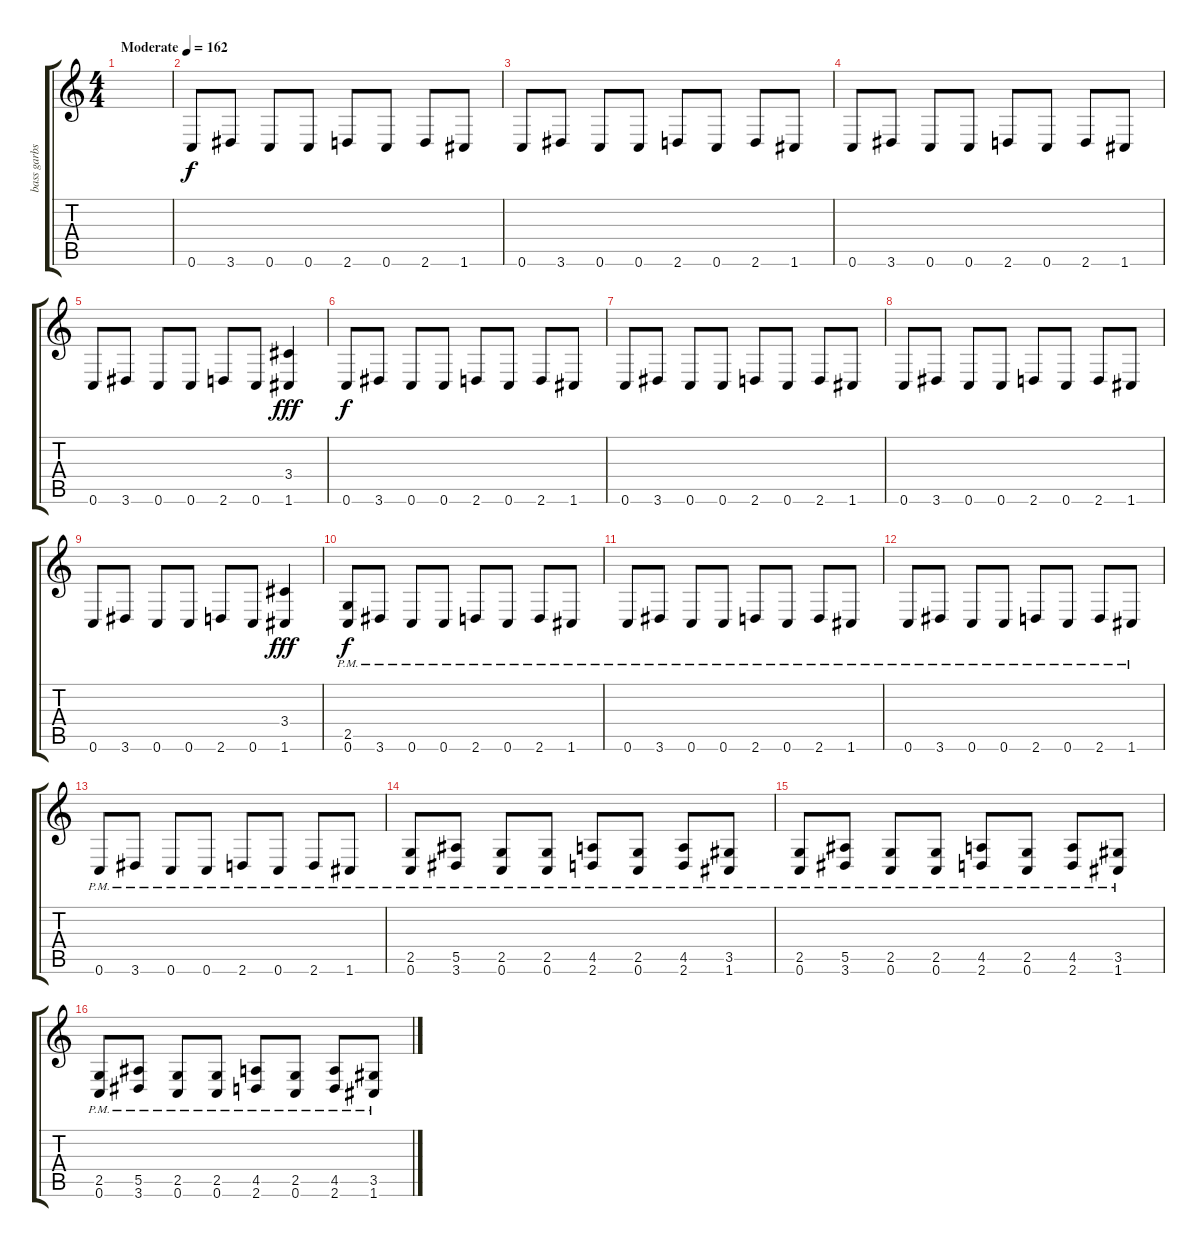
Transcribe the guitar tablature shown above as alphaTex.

\track ("bass garbs" "bass garbs") {instrument slapbass1}
\staff {score tabs}
\tuning (C4 G3 Eb3 Bb2 F2 C2) {hide}
\ts (4 4)
\tempo (162 "Moderate")
\clef g2
\ks c
|
0.6.8 3.6.8 0.6.8 0.6.8 2.6.8 0.6.8 2.6.8 1.6.8 |
0.6.8 3.6.8 0.6.8 0.6.8 2.6.8 0.6.8 2.6.8 1.6.8 |
0.6.8 3.6.8 0.6.8 0.6.8 2.6.8 0.6.8 2.6.8 1.6.8 |
0.6.8 3.6.8 0.6.8 0.6.8 2.6.8 0.6.8 (3.4 1.6).4{dy fff} |
0.6.8{dy f} 3.6.8 0.6.8 0.6.8 2.6.8 0.6.8 2.6.8 1.6.8 |
0.6.8 3.6.8 0.6.8 0.6.8 2.6.8 0.6.8 2.6.8 1.6.8 |
0.6.8 3.6.8 0.6.8 0.6.8 2.6.8 0.6.8 2.6.8 1.6.8 |
0.6.8 3.6.8 0.6.8 0.6.8 2.6.8 0.6.8 (3.4 1.6).4{dy fff} |
(2.5{pm} 0.6{pm}).8{dy f} 3.6{pm}.8 0.6{pm}.8 0.6{pm}.8 2.6{pm}.8 0.6{pm}.8 2.6{pm}.8 1.6{pm}.8 |
0.6{pm}.8 3.6{pm}.8 0.6{pm}.8 0.6{pm}.8 2.6{pm}.8 0.6{pm}.8 2.6{pm}.8 1.6{pm}.8 |
0.6{pm}.8 3.6{pm}.8 0.6{pm}.8 0.6{pm}.8 2.6{pm}.8 0.6{pm}.8 2.6{pm}.8 1.6{pm}.8 |
0.6{pm}.8 3.6{pm}.8 0.6{pm}.8 0.6{pm}.8 2.6{pm}.8 0.6{pm}.8 2.6{pm}.8 1.6{pm}.8 |
(2.5{pm} 0.6{pm}).8 (5.5{pm} 3.6{pm}).8 (2.5{pm} 0.6{pm}).8 (2.5{pm} 0.6{pm}).8 (4.5{pm} 2.6{pm}).8 (2.5{pm} 0.6{pm}).8 (4.5{pm} 2.6{pm}).8 (3.5{pm} 1.6{pm}).8 |
(2.5{pm} 0.6{pm}).8 (5.5{pm} 3.6{pm}).8 (2.5{pm} 0.6{pm}).8 (2.5{pm} 0.6{pm}).8 (4.5{pm} 2.6{pm}).8 (2.5{pm} 0.6{pm}).8 (4.5{pm} 2.6{pm}).8 (3.5{pm} 1.6{pm}).8 |
(2.5{pm} 0.6{pm}).8 (5.5{pm} 3.6{pm}).8 (2.5{pm} 0.6{pm}).8 (2.5{pm} 0.6{pm}).8 (4.5{pm} 2.6{pm}).8 (2.5{pm} 0.6{pm}).8 (4.5{pm} 2.6{pm}).8 (3.5{pm} 1.6{pm}).8
